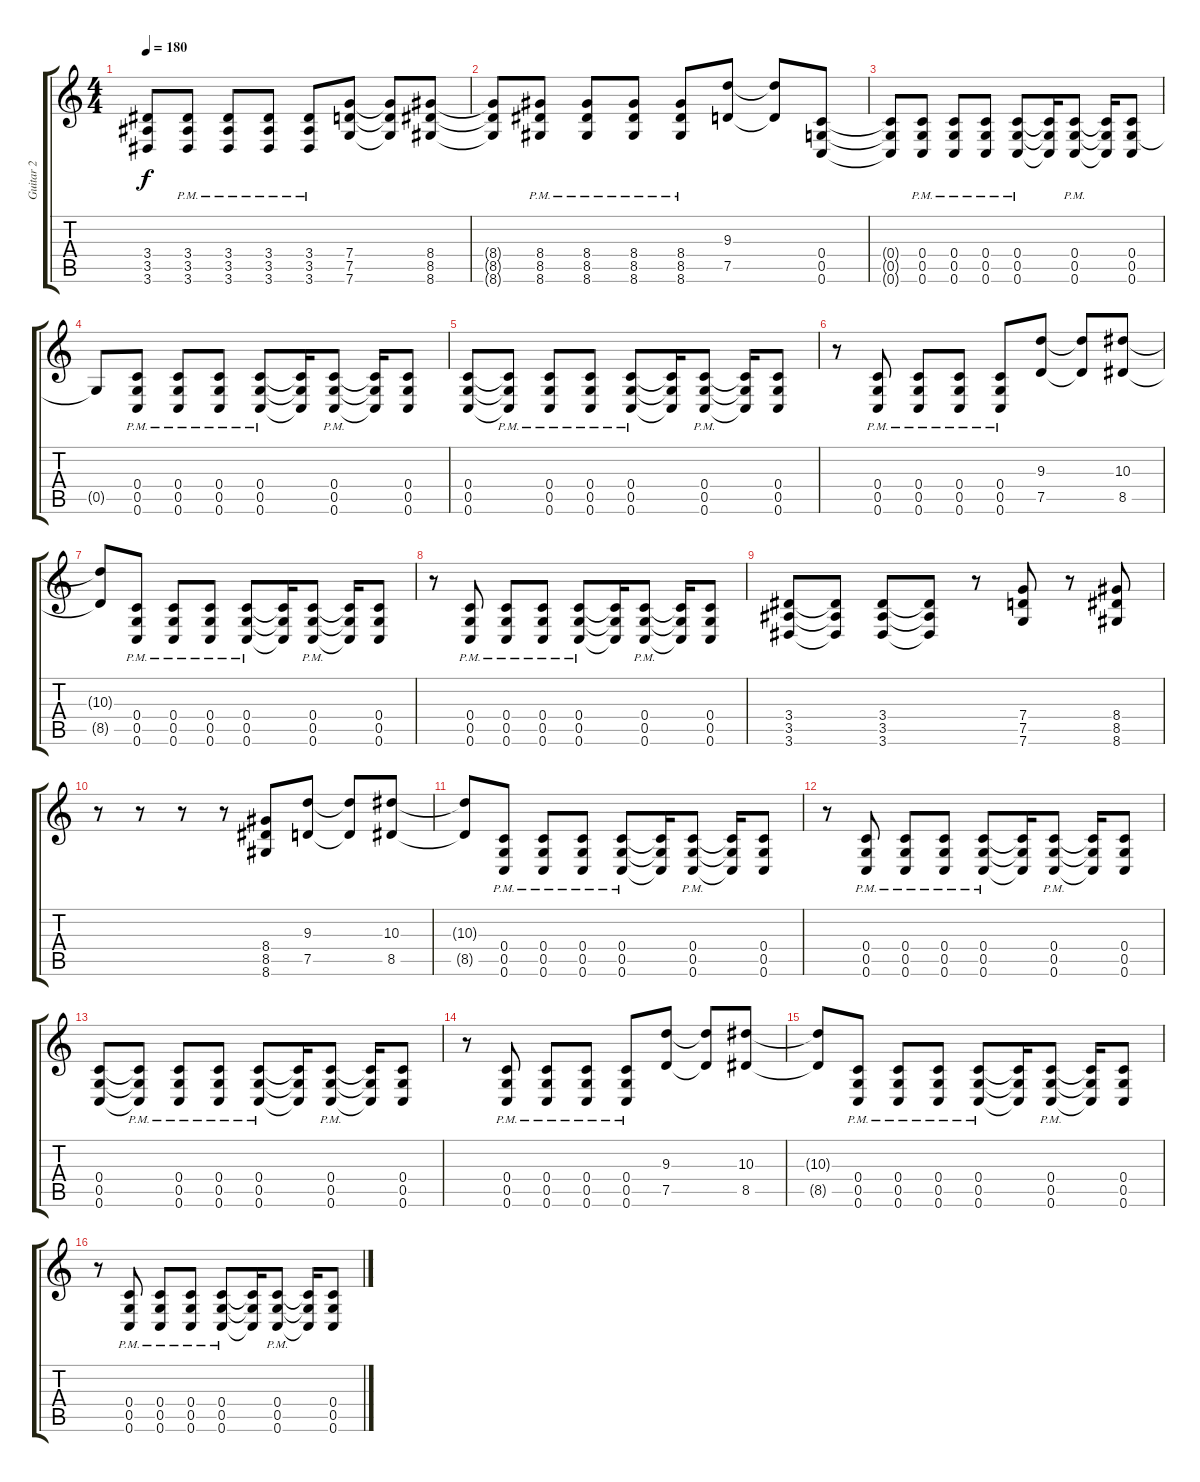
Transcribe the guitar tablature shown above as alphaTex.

\track ("Guitar 2" "Guitar 2") {instrument distortionguitar}
\staff {score tabs}
\tuning (D4 A3 F3 C3 G2 C2) {hide}
\ts (4 4)
\tempo 180
\clef g2
\ks c
(3.4{t} 3.5{t} 3.6{t}).8{dy f} (3.4{pm} 3.5{pm} 3.6{pm}).8 (3.4{pm} 3.5{pm} 3.6{pm}).8 (3.4{pm} 3.5{pm} 3.6{pm}).8 (3.4{pm} 3.5{pm} 3.6{pm}).8 (7.4 7.5 7.6).8 (7.4{t} 7.5{t} 7.6{t}).8 (8.4 8.5 8.6).8 |
(8.4{t} 8.5{t} 8.6{t}).8 (8.4{pm} 8.5{pm} 8.6{pm}).8 (8.4{pm} 8.5{pm} 8.6{pm}).8 (8.4{pm} 8.5{pm} 8.6{pm}).8 (8.4{pm} 8.5{pm} 8.6{pm}).8 (9.3 7.5).8 (9.3{t} 7.5{t}).8 (0.4 0.5 0.6).8 |
(0.4{t} 0.5{t} 0.6{t}).8 (0.4{pm} 0.5{pm} 0.6{pm}).8 (0.4{pm} 0.5{pm} 0.6{pm}).8 (0.4{pm} 0.5{pm} 0.6{pm}).8 (0.4{pm} 0.5{pm} 0.6{pm}).8 (0.4{t} 0.5{t} 0.6{t}).16 (0.4{pm} 0.5{pm} 0.6{pm}).8 (0.4{t} 0.5{t} 0.6{t}).16 (0.4 0.5 0.6).8 |
0.5{t}.8 (0.4{pm} 0.5{pm} 0.6{pm}).8 (0.4{pm} 0.5{pm} 0.6{pm}).8 (0.4{pm} 0.5{pm} 0.6{pm}).8 (0.4{pm} 0.5{pm} 0.6{pm}).8 (0.4{t} 0.5{t} 0.6{t}).16 (0.4{pm} 0.5{pm} 0.6{pm}).8 (0.4{t} 0.5{t} 0.6{t}).16 (0.4 0.5 0.6).8 |
(0.4 0.5 0.6).8 (0.4{pm t} 0.5{pm t} 0.6{pm t}).8 (0.4{pm} 0.5{pm} 0.6{pm}).8 (0.4{pm} 0.5{pm} 0.6{pm}).8 (0.4{pm} 0.5{pm} 0.6{pm}).8 (0.4{t} 0.5{t} 0.6{t}).16 (0.4{pm} 0.5{pm} 0.6{pm}).8 (0.4{t} 0.5{t} 0.6{t}).16 (0.4 0.5 0.6).8 |
r.8 (0.4{pm} 0.5{pm} 0.6{pm}).8 (0.4{pm} 0.5{pm} 0.6{pm}).8 (0.4{pm} 0.5{pm} 0.6{pm}).8 (0.4{pm} 0.5{pm} 0.6{pm}).8 (9.3 7.5).8 (9.3{t} 7.5{t}).8 (10.3 8.5).8 |
(10.3{t} 8.5{t}).8 (0.4{pm} 0.5{pm} 0.6{pm}).8 (0.4{pm} 0.5{pm} 0.6{pm}).8 (0.4{pm} 0.5{pm} 0.6{pm}).8 (0.4{pm} 0.5{pm} 0.6{pm}).8 (0.4{t} 0.5{t} 0.6{t}).16 (0.4{pm} 0.5{pm} 0.6{pm}).8 (0.4{t} 0.5{t} 0.6{t}).16 (0.4 0.5 0.6).8 |
r.8 (0.4{pm} 0.5{pm} 0.6{pm}).8 (0.4{pm} 0.5{pm} 0.6{pm}).8 (0.4{pm} 0.5{pm} 0.6{pm}).8 (0.4{pm} 0.5{pm} 0.6{pm}).8 (0.4{t} 0.5{t} 0.6{t}).16 (0.4{pm} 0.5{pm} 0.6{pm}).8 (0.4{t} 0.5{t} 0.6{t}).16 (0.4 0.5 0.6).8 |
(3.4 3.5 3.6).8 (3.4{t} 3.5{t} 3.6{t}).8 (3.4 3.5 3.6).8 (3.4{t} 3.5{t} 3.6{t}).8 r.8 (7.4 7.5 7.6).8 r.8 (8.4 8.5 8.6).8 |
r.8 r.8 r.8 r.8 (8.4 8.5 8.6).8 (9.3 7.5).8 (9.3{t} 7.5{t}).8 (10.3 8.5).8 |
(10.3{t} 8.5{t}).8 (0.4{pm} 0.5{pm} 0.6{pm}).8 (0.4{pm} 0.5{pm} 0.6{pm}).8 (0.4{pm} 0.5{pm} 0.6{pm}).8 (0.4{pm} 0.5{pm} 0.6{pm}).8 (0.4{t} 0.5{t} 0.6{t}).16 (0.4{pm} 0.5{pm} 0.6{pm}).8 (0.4{t} 0.5{t} 0.6{t}).16 (0.4 0.5 0.6).8 |
r.8 (0.4{pm} 0.5{pm} 0.6{pm}).8 (0.4{pm} 0.5{pm} 0.6{pm}).8 (0.4{pm} 0.5{pm} 0.6{pm}).8 (0.4{pm} 0.5{pm} 0.6{pm}).8 (0.4{t} 0.5{t} 0.6{t}).16 (0.4{pm} 0.5{pm} 0.6{pm}).8 (0.4{t} 0.5{t} 0.6{t}).16 (0.4 0.5 0.6).8 |
(0.4 0.5 0.6).8 (0.4{pm t} 0.5{pm t} 0.6{pm t}).8 (0.4{pm} 0.5{pm} 0.6{pm}).8 (0.4{pm} 0.5{pm} 0.6{pm}).8 (0.4{pm} 0.5{pm} 0.6{pm}).8 (0.4{t} 0.5{t} 0.6{t}).16 (0.4{pm} 0.5{pm} 0.6{pm}).8 (0.4{t} 0.5{t} 0.6{t}).16 (0.4 0.5 0.6).8 |
r.8 (0.4{pm} 0.5{pm} 0.6{pm}).8 (0.4{pm} 0.5{pm} 0.6{pm}).8 (0.4{pm} 0.5{pm} 0.6{pm}).8 (0.4{pm} 0.5{pm} 0.6{pm}).8 (9.3 7.5).8 (9.3{t} 7.5{t}).8 (10.3 8.5).8 |
(10.3{t} 8.5{t}).8 (0.4{pm} 0.5{pm} 0.6{pm}).8 (0.4{pm} 0.5{pm} 0.6{pm}).8 (0.4{pm} 0.5{pm} 0.6{pm}).8 (0.4{pm} 0.5{pm} 0.6{pm}).8 (0.4{t} 0.5{t} 0.6{t}).16 (0.4{pm} 0.5{pm} 0.6{pm}).8 (0.4{t} 0.5{t} 0.6{t}).16 (0.4 0.5 0.6).8 |
r.8 (0.4{pm} 0.5{pm} 0.6{pm}).8 (0.4{pm} 0.5{pm} 0.6{pm}).8 (0.4{pm} 0.5{pm} 0.6{pm}).8 (0.4{pm} 0.5{pm} 0.6{pm}).8 (0.4{t} 0.5{t} 0.6{t}).16 (0.4{pm} 0.5{pm} 0.6{pm}).8 (0.4{t} 0.5{t} 0.6{t}).16 (0.4 0.5 0.6).8
